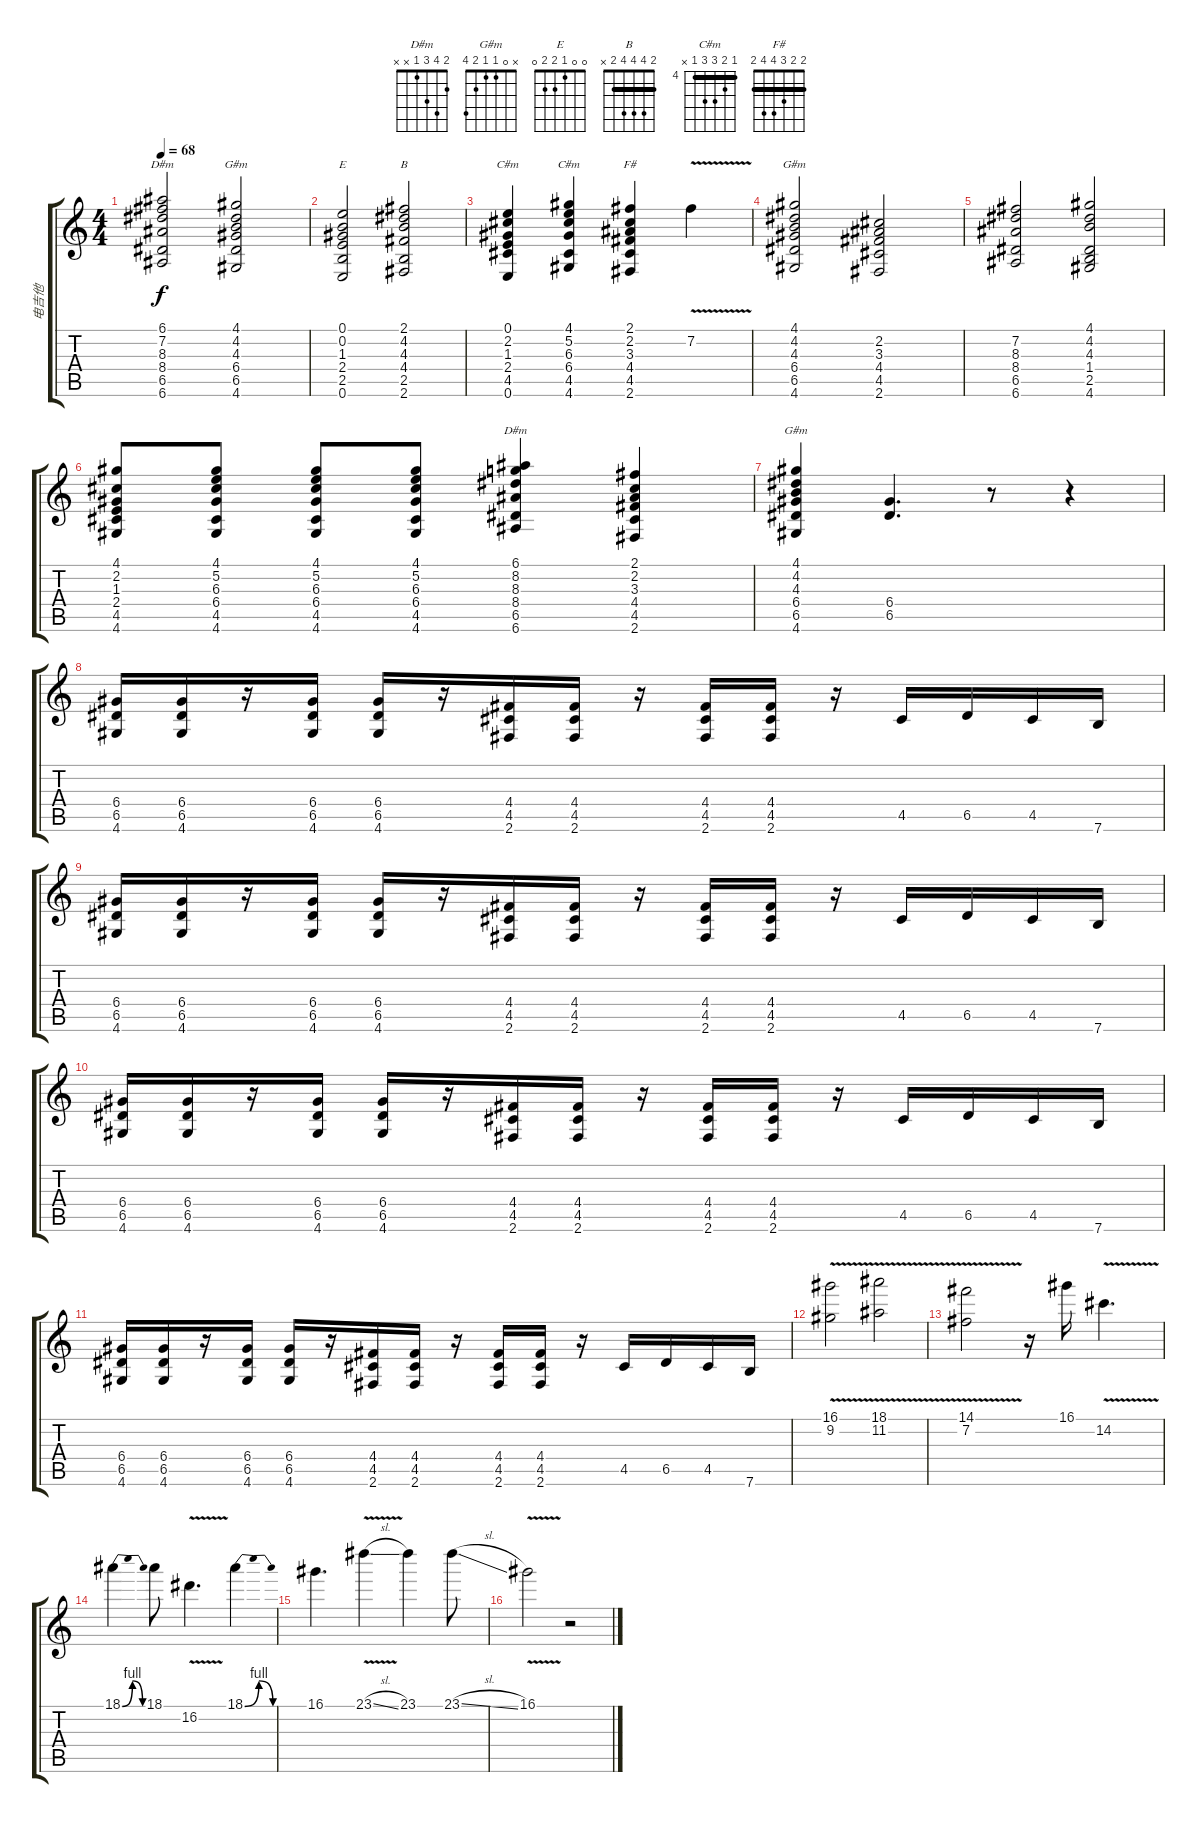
\track ("电吉他" "电吉他") {instrument distortionguitar}
\staff {score tabs}
\tuning (E4 B3 G3 D3 A2 E2) {hide}
\chord ("D#m" 6 7 8 8 6 x) {firstfret 6 barre 6}
\chord ("G#m" 4 4 4 1 2 4) {barre 4}
\chord ("E" 0 0 1 2 2 0)
\chord ("B" 2 4 4 4 2 x) {barre 2}
\chord ("C#m" 0 2 1 2 4 x)
\chord ("C#m" 4 5 6 6 4 x) {firstfret 4 barre 4}
\chord ("F#" 2 2 3 4 4 2) {barre 2}
\chord ("G#m" 4 4 4 6 6 4) {firstfret 4 barre 4}
\chord ("D#m" 2 4 3 1 x x)
\chord ("G#m" x 0 1 1 2 4)
\ts (4 4)
\tempo 68
\clef g2
\ks c
(6.1 7.2 8.3 8.4 6.5 6.6).2{ch "D#m" dy f} (4.1 4.2 4.3 6.4 6.5 4.6).2{ch "G#m"} |
(0.1 0.2 1.3 2.4 2.5 0.6).2{ch "E"} (2.1 4.2 4.3 4.4 2.5 2.6).2{ch "B"} |
(0.1 2.2 1.3 2.4 4.5 0.6).4{ch "C#m"} (4.1 5.2 6.3 6.4 4.5 4.6).4{ch "C#m"} (2.1 2.2 3.3 4.4 4.5 2.6).4{ch "F#"} 7.2{v}.4 |
(4.1 4.2 4.3 6.4 6.5 4.6).2{ch "G#m"} (2.2 3.3 4.4 4.5 2.6).2 |
(7.2 8.3 8.4 6.5 6.6).2 (4.1 4.2 4.3 1.4 2.5 4.6).2 |
(4.1 2.2 1.3 2.4 4.5 4.6).8 (4.1 5.2 6.3 6.4 4.5 4.6).8 (4.1 5.2 6.3 6.4 4.5 4.6).8 (4.1 5.2 6.3 6.4 4.5 4.6).8 (6.1 8.2 8.3 8.4 6.5 6.6).4{ch "D#m"} (2.1 2.2 3.3 4.4 4.5 2.6).4 |
(4.1 4.2 4.3 6.4 6.5 4.6).4{ch "G#m"} (6.4 6.5).4{d} r.8 r.4 |
(6.4 6.5 4.6).16 (6.4 6.5 4.6).16 r.16 (6.4 6.5 4.6).16 (6.4 6.5 4.6).16 r.16 (4.4 4.5 2.6).16 (4.4 4.5 2.6).16 r.16 (4.4 4.5 2.6).16 (4.4 4.5 2.6).16 r.16 4.5.16 6.5.16 4.5.16 7.6.16 |
(6.4 6.5 4.6).16 (6.4 6.5 4.6).16 r.16 (6.4 6.5 4.6).16 (6.4 6.5 4.6).16 r.16 (4.4 4.5 2.6).16 (4.4 4.5 2.6).16 r.16 (4.4 4.5 2.6).16 (4.4 4.5 2.6).16 r.16 4.5.16 6.5.16 4.5.16 7.6.16 |
(6.4 6.5 4.6).16 (6.4 6.5 4.6).16 r.16 (6.4 6.5 4.6).16 (6.4 6.5 4.6).16 r.16 (4.4 4.5 2.6).16 (4.4 4.5 2.6).16 r.16 (4.4 4.5 2.6).16 (4.4 4.5 2.6).16 r.16 4.5.16 6.5.16 4.5.16 7.6.16 |
(6.4 6.5 4.6).16 (6.4 6.5 4.6).16 r.16 (6.4 6.5 4.6).16 (6.4 6.5 4.6).16 r.16 (4.4 4.5 2.6).16 (4.4 4.5 2.6).16 r.16 (4.4 4.5 2.6).16 (4.4 4.5 2.6).16 r.16 4.5.16 6.5.16 4.5.16 7.6.16 |
(16.1{v} 9.2).2 (18.1{v} 11.2).2 |
(14.1{v} 7.2).2 r.16 16.1.16 14.2{v}.4{d} |
18.1{be (bendrelease 0 0 10 4 20 4 60 0)}.4 18.1.8 16.2{v}.4{d} 18.1{be (bendrelease 0 0 10 4 20 4 60 0)}.4 |
16.1.4{d} 23.1{v sl}.4 23.1.4 23.1{sl}.8 |
16.1{v}.2 r.2
